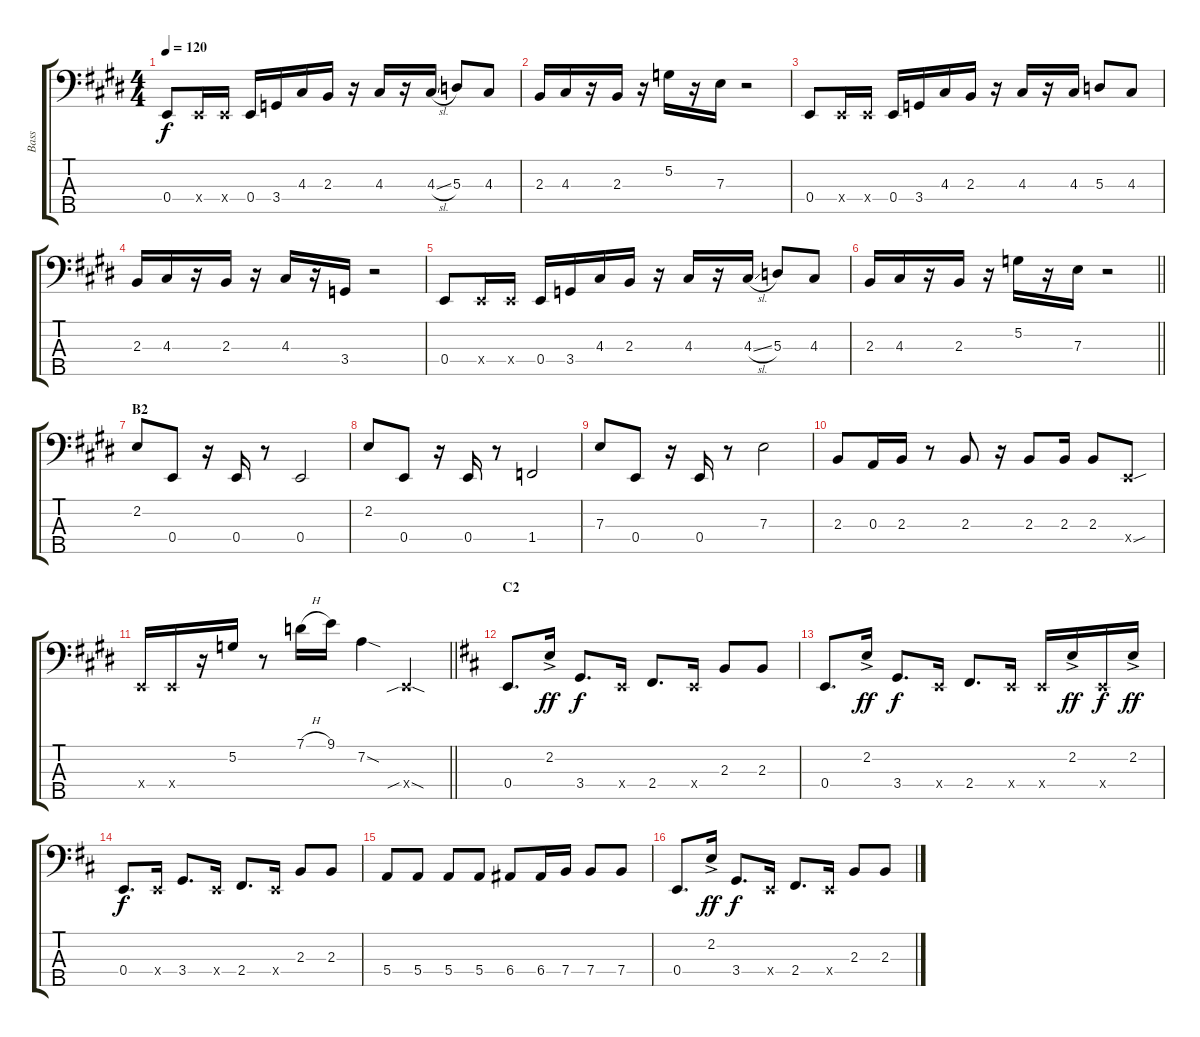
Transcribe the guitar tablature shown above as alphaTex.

\track ("Bass" "Bass") {instrument electricbassfinger}
\staff {score tabs}
\tuning (G2 D2 A1 E1 B0) {hide}
\ts (4 4)
\tempo 120
\clef f4
\ks e
0.4.8{dy f} 0.4{x}.16 0.4{x}.16 0.4.16 3.4.16 4.3.16 2.3.16 r.16 4.3.16 r.16 4.3{sl}.16 5.3.8 4.3.8 |
2.3.16 4.3.16 r.16 2.3.16 r.16 5.2.16 r.16 7.3.16 r.2 |
0.4.8 0.4{x}.16 0.4{x}.16 0.4.16 3.4.16 4.3.16 2.3.16 r.16 4.3.16 r.16 4.3.16 5.3.8 4.3.8 |
2.3.16 4.3.16 r.16 2.3.16 r.16 4.3.16 r.16 3.4.16 r.2 |
0.4.8 0.4{x}.16 0.4{x}.16 0.4.16 3.4.16 4.3.16 2.3.16 r.16 4.3.16 r.16 4.3{sl}.16 5.3.8 4.3.8 |
\barLineRight lightlight
2.3.16 4.3.16 r.16 2.3.16 r.16 5.2.16 r.16 7.3.16 r.2 |
\section ("" "B2")
2.2.8 0.4.8 r.16 0.4.16 r.8 0.4.2 |
2.2.8 0.4.8 r.16 0.4.16 r.8 1.4.2 |
7.3.8 0.4.8 r.16 0.4.16 r.8 7.3.2 |
2.3.8 0.3.16 2.3.16 r.8 2.3.8 r.16 2.3.8 2.3.16 2.3.8 0.4{sou x}.8 |
\barLineRight lightlight
0.4{x}.16 0.4{x}.16 r.16 5.2.16 r.8 7.1{h}.16 9.1.16 7.2{sod}.4 0.4{sib sod x}.4 |
\section ("" "C2")
\ks d
0.4.8{d} 2.2{ac}.16{dy ff} 3.4.8{d dy f} 0.4{x}.16 2.4.8{d} 0.4{x}.16 2.3.8 2.3.8 |
0.4.8{d} 2.2{ac}.16{dy ff} 3.4.8{d dy f} 0.4{x}.16 2.4.8{d} 0.4{x}.16 0.4{x}.16 2.2{ac}.16{dy ff} 0.4{x}.16{dy f} 2.2{ac}.16{dy ff} |
0.4.8{d dy f} 0.4{x}.16 3.4.8{d} 0.4{x}.16 2.4.8{d} 0.4{x}.16 2.3.8 2.3.8 |
5.4.8 5.4.8 5.4.8 5.4.8 6.4.8 6.4.16 7.4.16 7.4.8 7.4.8 |
0.4.8{d} 2.2{ac}.16{dy ff} 3.4.8{d dy f} 0.4{x}.16 2.4.8{d} 0.4{x}.16 2.3.8 2.3.8
